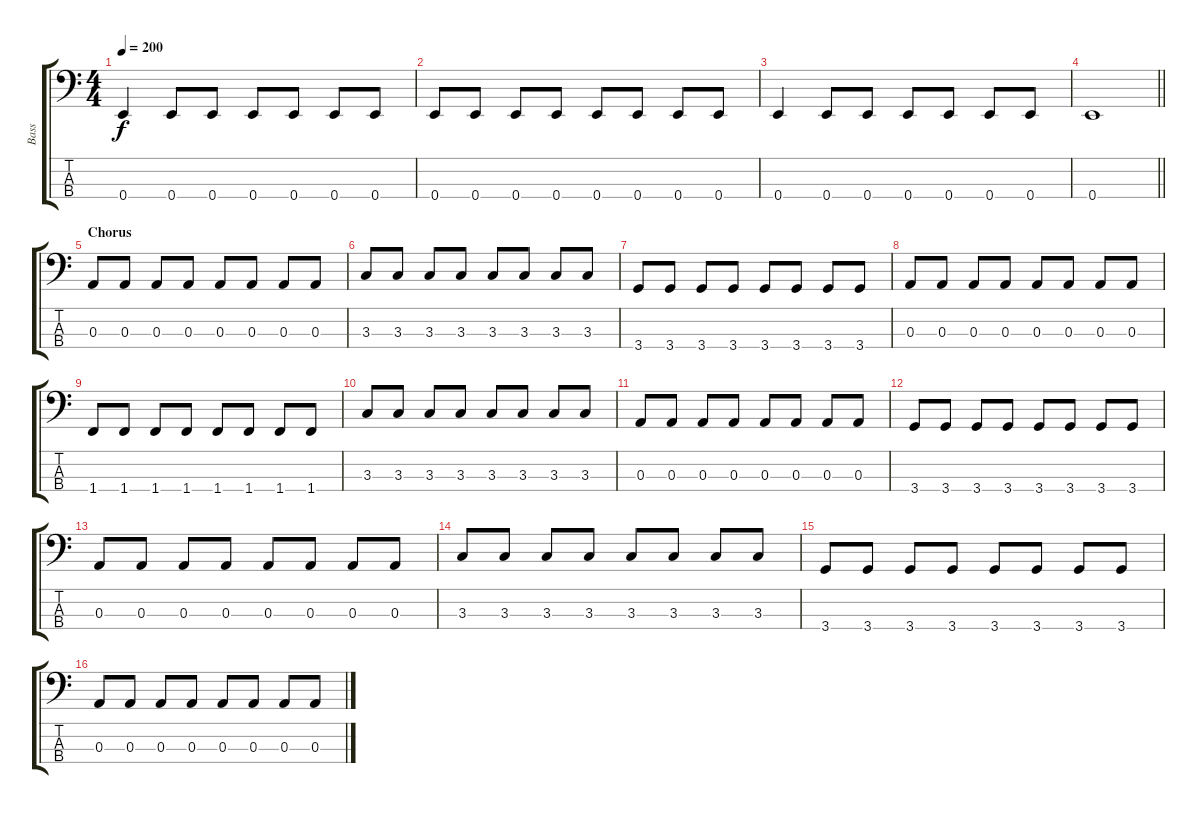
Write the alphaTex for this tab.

\track ("Bass" "Bass") {instrument electricbassfinger}
\staff {score tabs}
\tuning (G2 D2 A1 E1) {hide}
\ts (4 4)
\tempo 200
\clef f4
\ks c
0.4.4{dy f} 0.4.8 0.4.8 0.4.8 0.4.8 0.4.8 0.4.8 |
0.4.8 0.4.8 0.4.8 0.4.8 0.4.8 0.4.8 0.4.8 0.4.8 |
0.4.4 0.4.8 0.4.8 0.4.8 0.4.8 0.4.8 0.4.8 |
\barLineRight lightlight
0.4.1 |
\section ("" "Chorus")
0.3.8 0.3.8 0.3.8 0.3.8 0.3.8 0.3.8 0.3.8 0.3.8 |
3.3.8 3.3.8 3.3.8 3.3.8 3.3.8 3.3.8 3.3.8 3.3.8 |
3.4.8 3.4.8 3.4.8 3.4.8 3.4.8 3.4.8 3.4.8 3.4.8 |
0.3.8 0.3.8 0.3.8 0.3.8 0.3.8 0.3.8 0.3.8 0.3.8 |
1.4.8 1.4.8 1.4.8 1.4.8 1.4.8 1.4.8 1.4.8 1.4.8 |
3.3.8 3.3.8 3.3.8 3.3.8 3.3.8 3.3.8 3.3.8 3.3.8 |
0.3.8 0.3.8 0.3.8 0.3.8 0.3.8 0.3.8 0.3.8 0.3.8 |
3.4.8 3.4.8 3.4.8 3.4.8 3.4.8 3.4.8 3.4.8 3.4.8 |
0.3.8 0.3.8 0.3.8 0.3.8 0.3.8 0.3.8 0.3.8 0.3.8 |
3.3.8 3.3.8 3.3.8 3.3.8 3.3.8 3.3.8 3.3.8 3.3.8 |
3.4.8 3.4.8 3.4.8 3.4.8 3.4.8 3.4.8 3.4.8 3.4.8 |
0.3.8 0.3.8 0.3.8 0.3.8 0.3.8 0.3.8 0.3.8 0.3.8
